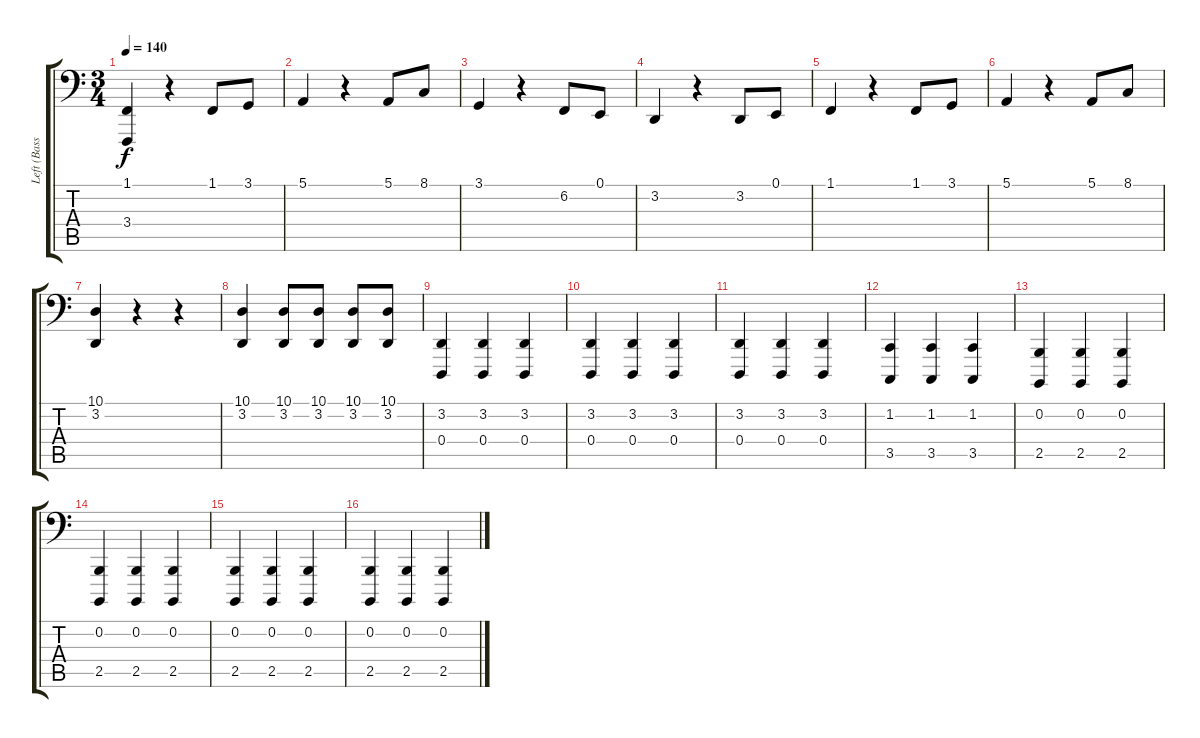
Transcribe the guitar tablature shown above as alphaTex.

\track ("Left (Bass Clef)" "Left (Bass") {instrument stringensemble1}
\staff {score tabs}
\tuning (E2 B1 G1 D1 A0 E0) {hide}
\ts (3 4)
\tempo 140
\clef f4
\ks c
(1.1 3.4).4{dy f} r.4 1.1.8 3.1.8 |
5.1.4 r.4 5.1.8 8.1.8 |
3.1.4 r.4 6.2.8 0.1.8 |
3.2.4 r.4 3.2.8 0.1.8 |
1.1.4 r.4 1.1.8 3.1.8 |
5.1.4 r.4 5.1.8 8.1.8 |
(10.1 3.2).4 r.4 r.4 |
(10.1 3.2).4 (10.1 3.2).8 (10.1 3.2).8 (10.1 3.2).8 (10.1 3.2).8 |
(3.2 0.4).4 (3.2 0.4).4 (3.2 0.4).4 |
(3.2 0.4).4 (3.2 0.4).4 (3.2 0.4).4 |
(3.2 0.4).4 (3.2 0.4).4 (3.2 0.4).4 |
(1.2 3.5).4 (1.2 3.5).4 (1.2 3.5).4 |
(0.2 2.5).4 (0.2 2.5).4 (0.2 2.5).4 |
(0.2 2.5).4 (0.2 2.5).4 (0.2 2.5).4 |
(0.2 2.5).4 (0.2 2.5).4 (0.2 2.5).4 |
(0.2 2.5).4 (0.2 2.5).4 (0.2 2.5).4
